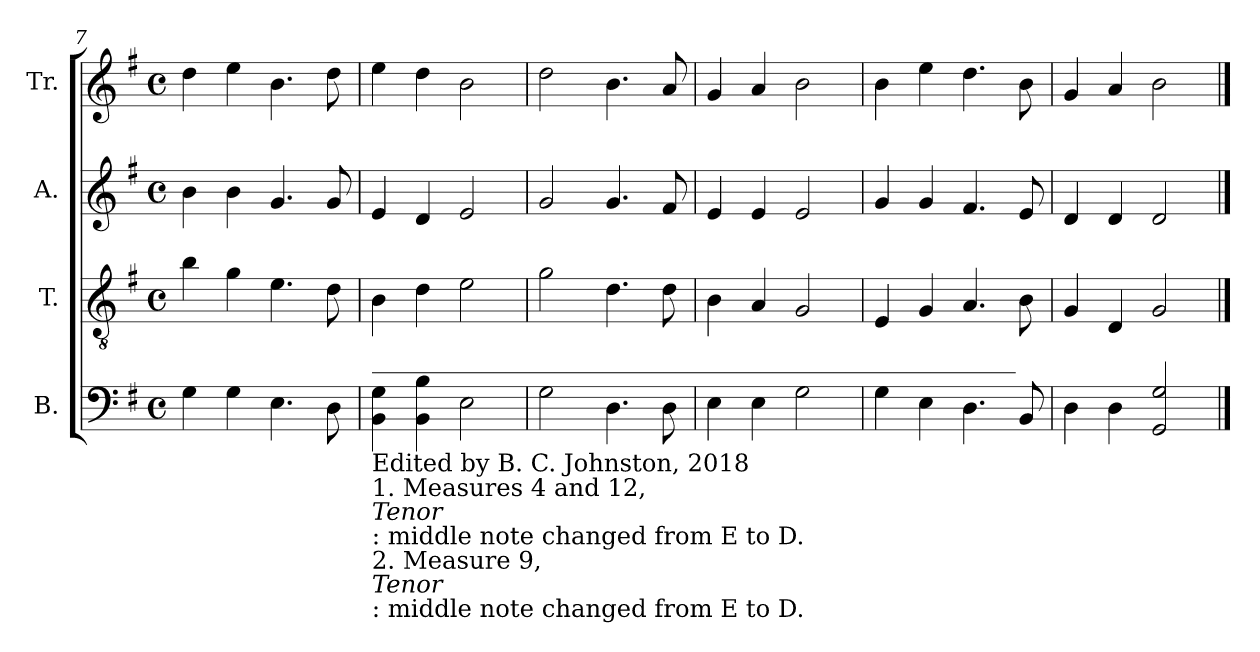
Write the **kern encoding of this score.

**kern	**kern	**kern	**kern
*part4	*part3	*part2	*part1
*staff4	*staff3	*staff2	*staff1
*I"B.	*I"T.	*I"A.	*I"Tr.
*I'B.	*I'T.	*I'A.	*I'Tr.
*clefF4	*clefGv2	*clefG2	*clefG2
*k[f#]	*k[f#]	*k[f#]	*k[f#]
*M4/4	*M4/4	*M4/4	*M4/4
*met(c)	*met(c)	*met(c)	*met(c)
=7	=7	=7	=7
4G!\	4b!\	4b!\	4dd!\
4G!\	4g!\	4b!\	4ee!\
4.E!\	4.e!\	4.g!/	4.b!\
8D!\	8d!\	8g!/	8dd!\
=8	=8	=8	=8
!LO:TX:a:t=_____________________________________________________	!	!	!
!LO:TX:b:t=Edited by B. C. Johnston, 2018	!	!	!
!LO:TX:b:t=1. Measures 4 and 12,	!	!	!
!LO:TX:b:i:t=Tenor	!	!	!
!LO:TX:b:t=&colon; middle note changed from E to D.	!	!	!
!LO:TX:b:t=2. Measure 9,	!	!	!
!LO:TX:b:i:t=Tenor	!	!	!
!LO:TX:b:t=&colon; middle note changed from E to D.	!	!	!
4BB!\ 4G!\	4B!\	4e!/	4ee!\
4BB!\ 4B!\	4d!\	4d!/	4dd!\
2E!\	2e!\	2e!/	2b!\
=9	=9	=9	=9
2G!\	2g!\	2g!/	2dd!\
4.D!\	4.d!\	4.g!/	4.b!\
8D!\	8d!\	8f#!/	8a!/
=10	=10	=10	=10
4E!\	4B!\	4e!/	4g!/
4E!\	4A!/	4e!/	4a!/
2G!\	2G!/	2e!/	2b!\
=11	=11	=11	=11
4G!\	4E!/	4g!/	4b!\
4E!\	4G!/	4g!/	4ee!\
4.D!\	4.A!/	4.f#!/	4.dd!\
8BB!/	8B!\	8e!/	8b!\
=12	=12	=12	=12
4D!\	4G!/	4d!/	4g!/
4D!\	4D!/	4d!/	4a!/
2GG!/ 2G!/	2G!/	2d!/	2b!\
==	==	==	==
*-	*-	*-	*-
